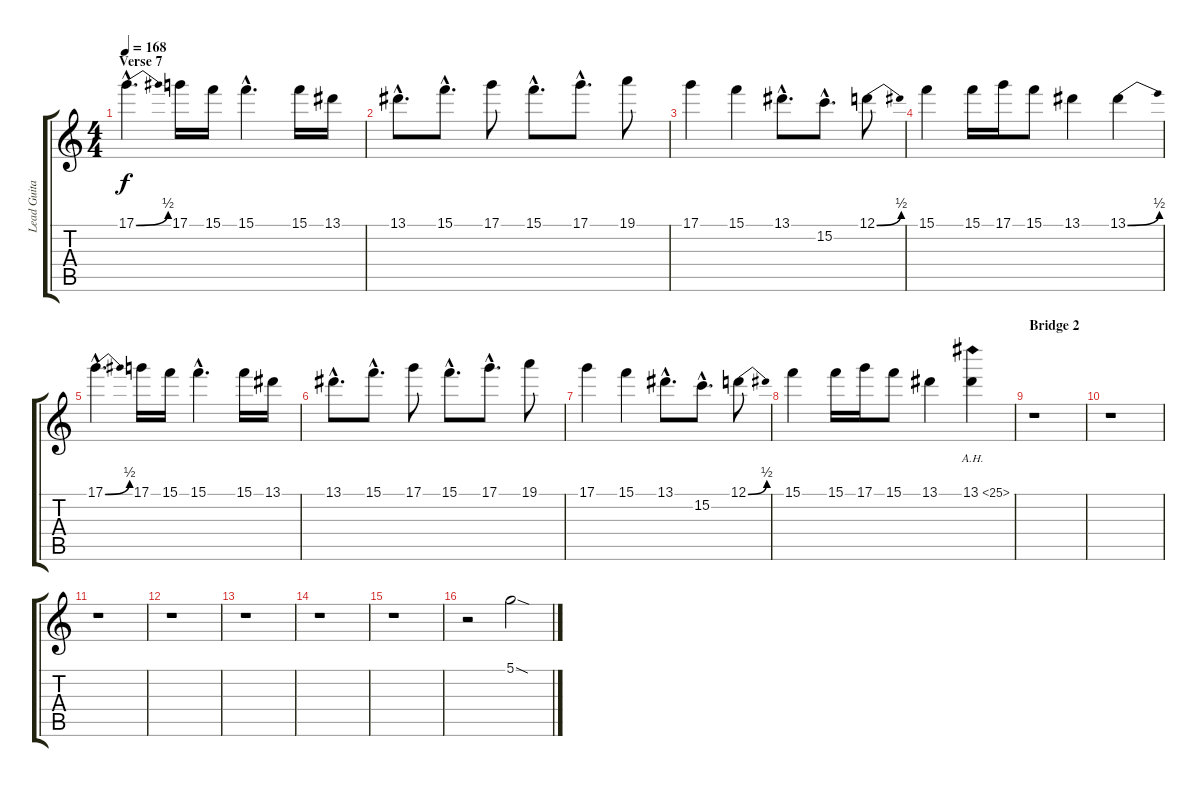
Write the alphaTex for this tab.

\track ("Lead Guitar" "Lead Guita") {instrument distortionguitar}
\staff {score tabs}
\tuning (D4 A3 F3 C3 G2 D2) {hide}
\ts (4 4)
\section ("" "Verse 7")
\tempo 168
\clef g2
\ks c
17.1{be (bend 0 0 60 2) hac}.4{d dy f} 17.1.16 15.1.16 15.1{hac}.4{d} 15.1.16 13.1.16 |
13.1{hac}.8{d} 15.1{hac}.8{d} 17.1.8 15.1{hac}.8{d} 17.1{hac}.8{d} 19.1.8 |
17.1.4 15.1.4 13.1{hac}.8{d} 15.2{hac}.8{d} 12.1{be (bend 0 0 60 2)}.8 |
15.1.4 15.1.16 17.1.16 15.1.8 13.1.4 13.1{be (bend 0 0 60 2)}.4 |
17.1{be (bend 0 0 60 2) hac}.4{d} 17.1.16 15.1.16 15.1{hac}.4{d} 15.1.16 13.1.16 |
13.1{hac}.8{d} 15.1{hac}.8{d} 17.1.8 15.1{hac}.8{d} 17.1{hac}.8{d} 19.1.8 |
17.1.4 15.1.4 13.1{hac}.8{d} 15.2{hac}.8{d} 12.1{be (bend 0 0 60 2)}.8 |
15.1.4 15.1.16 17.1.16 15.1.8 13.1.4 13.1{ah 12}.4 |
\section ("" "Bridge 2")
r.1 |
r.1 |
r.1 |
r.1 |
r.1 |
r.1 |
r.1 |
r.2 5.1{sod}.2
